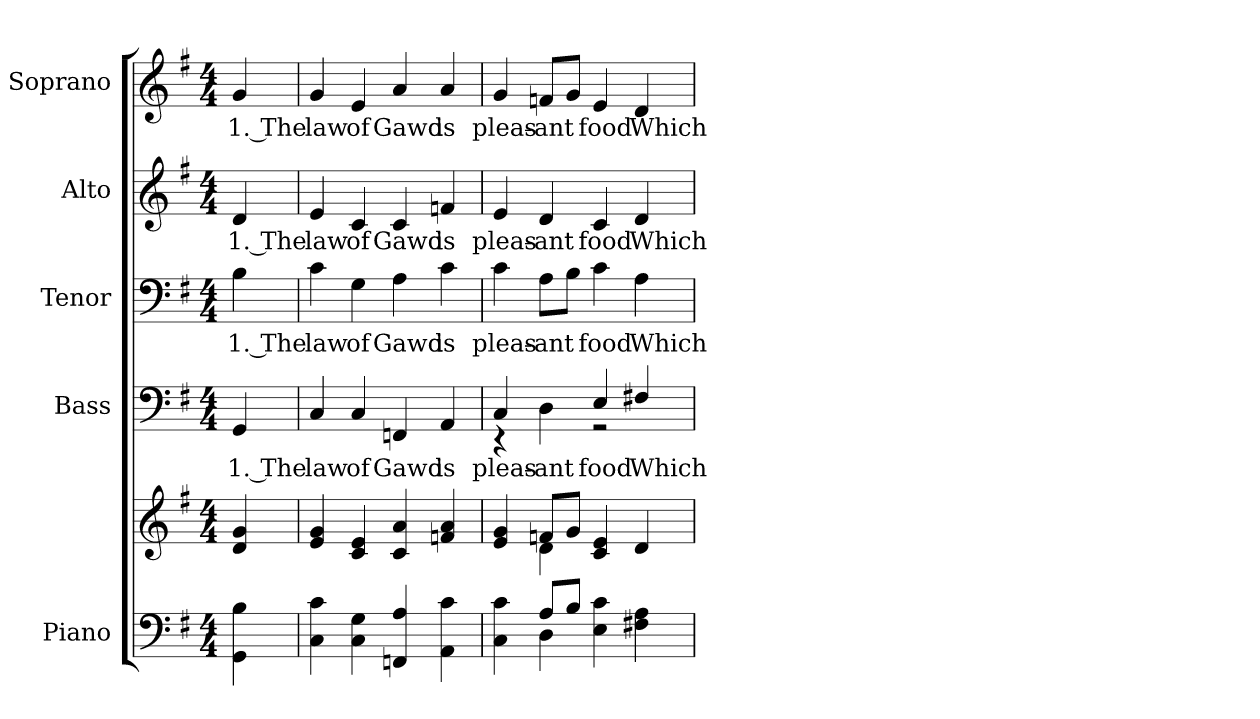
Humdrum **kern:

**kern	**kern	**kern	**text	**kern	**text	**kern	**text	**kern	**text
*part5	*part5	*part4	*part4	*part3	*part3	*part2	*part2	*part1	*part1
*staff6	*staff5	*staff4	*staff4	*staff3	*staff3	*staff2	*staff2	*staff1	*staff1
*I"Piano	*	*I"Bass	*	*I"Tenor	*	*I"Alto	*	*I"Soprano	*
*I'Pno.	*	*I'B.	*	*I'T.	*	*I'A.	*	*I'S.	*
!!LO:PB:g=z
*clefF4	*clefG2	*clefF4	*	*clefF4	*	*clefG2	*	*clefG2	*
*k[f#]	*k[f#]	*k[f#]	*	*k[f#]	*	*k[f#]	*	*k[f#]	*
*G:	*G:	*G:	*	*G:	*	*G:	*	*G:	*
*M4/4	*M4/4	*M4/4	*	*M4/4	*	*M4/4	*	*M4/4	*
*MM135	*MM135	*MM135	*	*MM135	*	*MM135	*	*MM135	*
=1	=1	=1	=1	=1	=1	=1	=1	=1	=1
!	!	!	!LO:LY:b:color=#000000	!	!	!	!	!	!
!	!	!	!	!	!LO:LY:b:color=#000000	!	!	!	!
!	!	!	!	!	!	!	!LO:LY:b:color=#000000	!	!
!	!	!	!	!	!	!	!	!	!LO:LY:b:color=#000000
4GGi\ 4Bi	4di/ 4gi	4GGi/	1. The	4Bi\	1. The	4di/	1. The	4gi/	1. The
=2	=2	=2	=2	=2	=2	=2	=2	=2	=2
!	!	!	!LO:LY:b:color=#000000	!	!	!	!	!	!
!	!	!	!	!	!LO:LY:b:color=#000000	!	!	!	!
!	!	!	!	!	!	!	!LO:LY:b:color=#000000	!	!
!	!	!	!	!	!	!	!	!	!LO:LY:b:color=#000000
4Ci\ 4ci	4ei/ 4gi	4Ci/	law	4ci\	law	4ei/	law	4gi/	law
!	!	!	!LO:LY:b:color=#000000	!	!	!	!	!	!
!	!	!	!	!	!LO:LY:b:color=#000000	!	!	!	!
!	!	!	!	!	!	!	!LO:LY:b:color=#000000	!	!
!	!	!	!	!	!	!	!	!	!LO:LY:b:color=#000000
4Ci\ 4Gi	4ci/ 4ei	4Ci/	of	4Gi\	of	4ci/	of	4ei/	of
!	!	!	!LO:LY:b:color=#000000	!	!	!	!	!	!
!	!	!	!	!	!LO:LY:b:color=#000000	!	!	!	!
!	!	!	!	!	!	!	!LO:LY:b:color=#000000	!	!
!	!	!	!	!	!	!	!	!	!LO:LY:b:color=#000000
4FFni/ 4Ai	4ci/ 4ai	4FFni/	Gawd	4Ai\	Gawd	4ci/	Gawd	4ai/	Gawd
!	!	!	!LO:LY:b:color=#000000	!	!	!	!	!	!
!	!	!	!	!	!LO:LY:b:color=#000000	!	!	!	!
!	!	!	!	!	!	!	!LO:LY:b:color=#000000	!	!
!	!	!	!	!	!	!	!	!	!LO:LY:b:color=#000000
4AAi\ 4ci	4fni/ 4ai	4AAi/	is	4ci\	is	4fni/	is	4ai/	is
!!LO:PB:g=z
=3	=3	=3	=3	=3	=3	=3	=3	=3	=3
*^	*^	*	*	*	*	*	*	*	*
!	!	!	!	!	!LO:LY:b:color=#000000	!	!	!	!	!	!
*	*	*	*	*^	*	*	*	*	*	*	*
!	!	!	!	!	!	!	!	!LO:LY:b:color=#000000	!	!	!	!
!	!	!	!	!	!	!	!	!	!	!LO:LY:b:color=#000000	!	!
!	!	!	!	!	!	!	!	!	!	!	!	!LO:LY:b:color=#000000
4Ci\ 4ci	4ryy	4ei/ 4gi	4ryy	4Ci/	4r	pleas-	4ci\	pleas-	4ei/	pleas-	4gi/	pleas-
!	!	!	!	!	!	!LO:LY:b:color=#000000	!	!	!	!	!	!
!	!	!	!	!	!	!	!	!LO:LY:b:color=#000000	!	!	!	!
!	!	!	!	!	!	!	!	!	!	!LO:LY:b:color=#000000	!	!
!	!	!	!	!	!	!	!	!	!	!	!	!LO:LY:b:color=#000000
8Ai/L	4Di\	8fni/L	4di\	4Di\	4ryy	-ant	8Ai\L	-ant	4di/	-ant	8fni/L	-ant
8Bi/J	.	8gi/J	.	.	.	.	8Bi\J	.	.	.	8gi/J	.
!	!	!	!	!	!	!LO:LY:b:color=#000000	!	!	!	!	!	!
!	!	!	!	!	!	!	!	!LO:LY:b:color=#000000	!	!	!	!
!	!	!	!	!	!	!	!	!	!	!LO:LY:b:color=#000000	!	!
!	!	!	!	!	!	!	!	!	!	!	!	!LO:LY:b:color=#000000
4Ei\ 4ci	2ryy	4ci/ 4ei	2ryy	4Ei/	2r	food	4ci\	food	4ci/	food	4ei/	food
!	!	!	!	!	!	!LO:LY:b:color=#000000	!	!	!	!	!	!
!	!	!	!	!	!	!	!	!LO:LY:b:color=#000000	!	!	!	!
!	!	!	!	!	!	!	!	!	!	!LO:LY:b:color=#000000	!	!
!	!	!	!	!	!	!	!	!	!	!	!	!LO:LY:b:color=#000000
4F#Xi\ 4Ai	.	4di/	.	4F#Xi/	.	Which	4Ai\	Which	4di/	Which	4di/	Which
*v	*v	*	*	*v	*v	*	*	*	*	*	*	*
*	*v	*v	*	*	*	*	*	*	*	*
=	=	=	=	=	=	=	=	=	=
*-	*-	*-	*-	*-	*-	*-	*-	*-	*-
